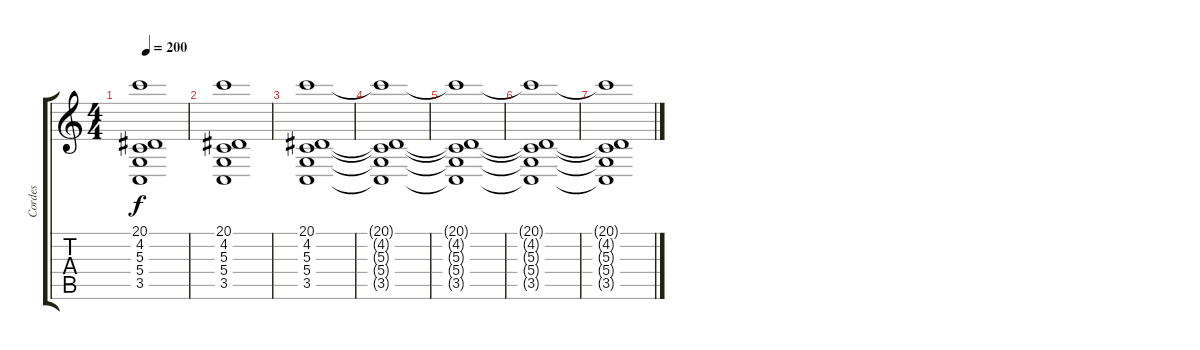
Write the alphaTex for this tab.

\track ("Cordes" "Cordes") {instrument stringensemble1}
\staff {score tabs}
\tuning (E4 B3 G3 D3 A2 D2) {hide}
\ts (4 4)
\tempo 200
\clef g2
\ks c
(20.1 4.2 5.3 5.4 3.5).1{dy f} |
(20.1 4.2 5.3 5.4 3.5).1 |
(20.1 4.2 5.3 5.4 3.5).1 |
(20.1{t} 4.2{t} 5.3{t} 5.4{t} 3.5{t}).1 |
(20.1{t} 4.2{t} 5.3{t} 5.4{t} 3.5{t}).1 |
(20.1{t} 4.2{t} 5.3{t} 5.4{t} 3.5{t}).1 |
(20.1{t} 4.2{t} 5.3{t} 5.4{t} 3.5{t}).1
